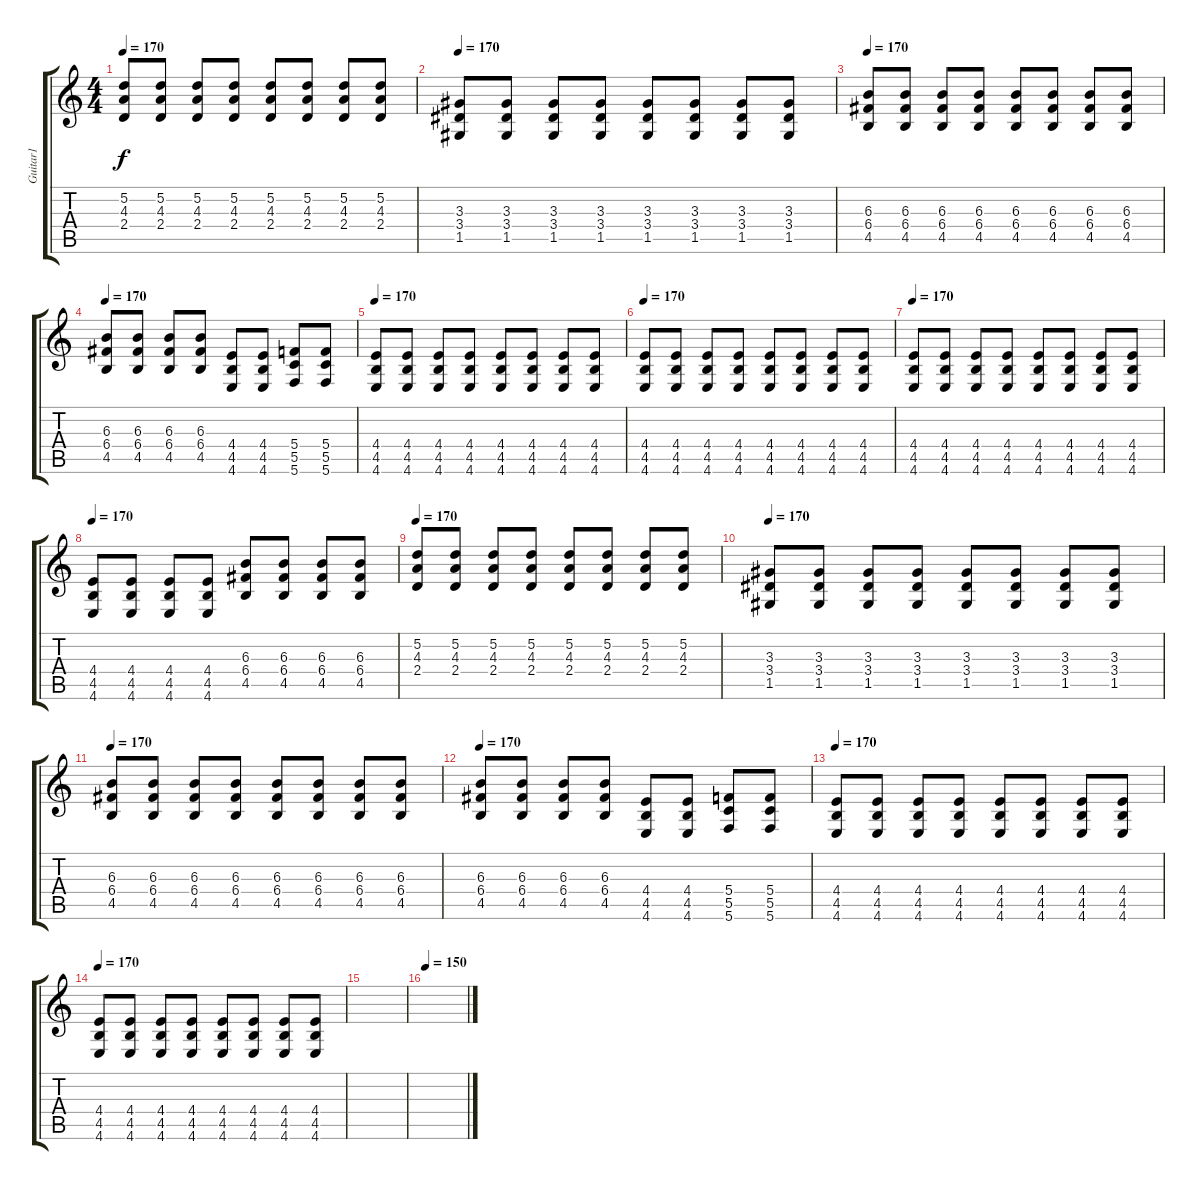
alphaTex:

\track ("Guitar1" "Guitar1") {instrument distortionguitar}
\staff {score tabs}
\tuning (D4 A3 F3 C3 G2 C2) {hide}
\ts (4 4)
\tempo 170
\clef g2
\ks c
(5.2 4.3 2.4).8{dy f} (5.2 4.3 2.4).8 (5.2 4.3 2.4).8 (5.2 4.3 2.4).8 (5.2 4.3 2.4).8 (5.2 4.3 2.4).8 (5.2 4.3 2.4).8 (5.2 4.3 2.4).8 |
\tempo 170
(3.3 3.4 1.5).8 (3.3 3.4 1.5).8 (3.3 3.4 1.5).8 (3.3 3.4 1.5).8 (3.3 3.4 1.5).8 (3.3 3.4 1.5).8 (3.3 3.4 1.5).8 (3.3 3.4 1.5).8 |
\tempo 170
(6.3 6.4 4.5).8 (6.3 6.4 4.5).8 (6.3 6.4 4.5).8 (6.3 6.4 4.5).8 (6.3 6.4 4.5).8 (6.3 6.4 4.5).8 (6.3 6.4 4.5).8 (6.3 6.4 4.5).8 |
\tempo 170
(6.3 6.4 4.5).8 (6.3 6.4 4.5).8 (6.3 6.4 4.5).8 (6.3 6.4 4.5).8 (4.4 4.5 4.6).8 (4.4 4.5 4.6).8 (5.4 5.5 5.6).8 (5.4 5.5 5.6).8 |
\tempo 170
(4.4 4.5 4.6).8 (4.4 4.5 4.6).8 (4.4 4.5 4.6).8 (4.4 4.5 4.6).8 (4.4 4.5 4.6).8 (4.4 4.5 4.6).8 (4.4 4.5 4.6).8 (4.4 4.5 4.6).8 |
\tempo 170
(4.4 4.5 4.6).8 (4.4 4.5 4.6).8 (4.4 4.5 4.6).8 (4.4 4.5 4.6).8 (4.4 4.5 4.6).8 (4.4 4.5 4.6).8 (4.4 4.5 4.6).8 (4.4 4.5 4.6).8 |
\tempo 170
(4.4 4.5 4.6).8 (4.4 4.5 4.6).8 (4.4 4.5 4.6).8 (4.4 4.5 4.6).8 (4.4 4.5 4.6).8 (4.4 4.5 4.6).8 (4.4 4.5 4.6).8 (4.4 4.5 4.6).8 |
\tempo 170
(4.4 4.5 4.6).8 (4.4 4.5 4.6).8 (4.4 4.5 4.6).8 (4.4 4.5 4.6).8 (6.3 6.4 4.5).8 (6.3 6.4 4.5).8 (6.3 6.4 4.5).8 (6.3 6.4 4.5).8 |
\tempo 170
(5.2 4.3 2.4).8 (5.2 4.3 2.4).8 (5.2 4.3 2.4).8 (5.2 4.3 2.4).8 (5.2 4.3 2.4).8 (5.2 4.3 2.4).8 (5.2 4.3 2.4).8 (5.2 4.3 2.4).8 |
\tempo 170
(3.3 3.4 1.5).8 (3.3 3.4 1.5).8 (3.3 3.4 1.5).8 (3.3 3.4 1.5).8 (3.3 3.4 1.5).8 (3.3 3.4 1.5).8 (3.3 3.4 1.5).8 (3.3 3.4 1.5).8 |
\tempo 170
(6.3 6.4 4.5).8 (6.3 6.4 4.5).8 (6.3 6.4 4.5).8 (6.3 6.4 4.5).8 (6.3 6.4 4.5).8 (6.3 6.4 4.5).8 (6.3 6.4 4.5).8 (6.3 6.4 4.5).8 |
\tempo 170
(6.3 6.4 4.5).8 (6.3 6.4 4.5).8 (6.3 6.4 4.5).8 (6.3 6.4 4.5).8 (4.4 4.5 4.6).8 (4.4 4.5 4.6).8 (5.4 5.5 5.6).8 (5.4 5.5 5.6).8 |
\tempo 170
(4.4 4.5 4.6).8 (4.4 4.5 4.6).8 (4.4 4.5 4.6).8 (4.4 4.5 4.6).8 (4.4 4.5 4.6).8 (4.4 4.5 4.6).8 (4.4 4.5 4.6).8 (4.4 4.5 4.6).8 |
\tempo 170
(4.4 4.5 4.6).8 (4.4 4.5 4.6).8 (4.4 4.5 4.6).8 (4.4 4.5 4.6).8 (4.4 4.5 4.6).8 (4.4 4.5 4.6).8 (4.4 4.5 4.6).8 (4.4 4.5 4.6).8 |
|
\tempo 150
